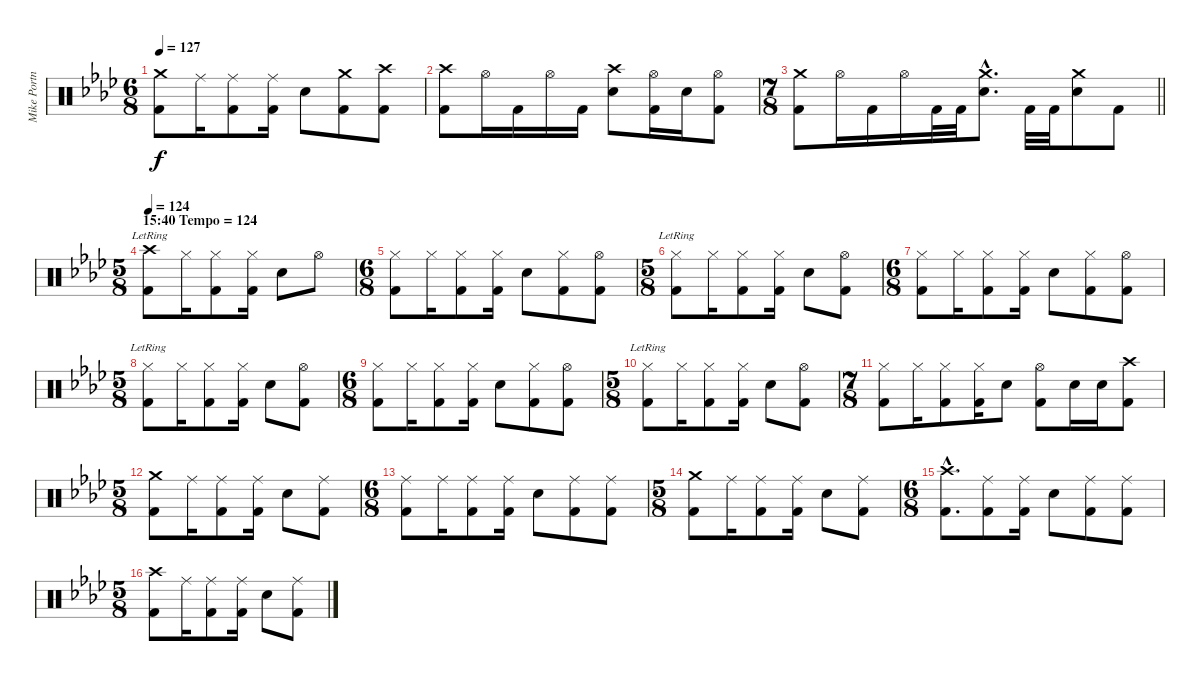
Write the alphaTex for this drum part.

\track ("Mike Portnoy - Drums" "Mike Portn") {instrument percussion}
\staff {score}
\articulation defaults
\ts (6 8)
\tempo 127
\clef neutral
\ks ab
("Crash medium (hit)" "Kick (hit) 2").8{dy f} "Ride (middle)".16 ("Ride (middle)" "Kick (hit) 2").8 ("Ride (middle)" "Kick (hit) 2").16 "Snare (hit) 2".8 ("Crash medium (hit)" "Kick (hit) 2").8 ("Crash high (hit)" "Kick (hit) 2").8 |
("Crash high (hit)" "Kick (hit) 2").8 "Hi-Hat (open)".16 "Kick (hit) 2".16 "Hi-Hat (open)".16 "Kick (hit) 2".16 ("Snare (hit) 2" "Crash high (hit)").8 ("Hi-Hat (open)" "Kick (hit) 2").16 "Snare (hit) 2".16 ("Hi-Hat (open)" "Kick (hit) 2").8 |
\ts (7 8)
\barLineRight lightlight
("Crash medium (hit)" "Kick (hit) 2").8 "Hi-Hat (open)".16 "Kick (hit) 2".16 "Hi-Hat (open)".16 "Kick (hit) 2".32 "Kick (hit) 2".32 ("Snare (hit) 2"{hac} "Crash medium (hit)"{hac}).8{d} "Kick (hit) 2".32 "Kick (hit) 2".32 ("Snare (hit) 2" "Crash medium (hit)").8 "Kick (hit) 2".8 |
\ts (5 8)
\section ("" "15:40 Tempo = 124")
\tempo 124
("Crash high (hit)" "Kick (hit) 2"{lr}).8 "Hi-Hat (closed)".16 ("Hi-Hat (closed)" "Kick (hit) 2").8 ("Hi-Hat (closed)" "Kick (hit) 2").16 "Snare (hit) 2".8 "Hi-Hat (open)".8 |
\ts (6 8)
("Hi-Hat (closed)" "Kick (hit) 2").8 "Hi-Hat (closed)".16 ("Hi-Hat (closed)" "Kick (hit) 2").8 ("Hi-Hat (closed)" "Kick (hit) 2").16 "Snare (hit) 2".8 ("Hi-Hat (closed)" "Kick (hit) 2").8 ("Hi-Hat (open)" "Kick (hit) 2").8 |
\ts (5 8)
("Hi-Hat (closed)" "Kick (hit) 2"{lr}).8 "Hi-Hat (closed)".16 ("Hi-Hat (closed)" "Kick (hit) 2").8 ("Hi-Hat (closed)" "Kick (hit) 2").16 "Snare (hit) 2".8 ("Hi-Hat (open)" "Kick (hit) 2").8 |
\ts (6 8)
("Hi-Hat (closed)" "Kick (hit) 2").8 "Hi-Hat (closed)".16 ("Hi-Hat (closed)" "Kick (hit) 2").8 ("Hi-Hat (closed)" "Kick (hit) 2").16 "Snare (hit) 2".8 ("Hi-Hat (closed)" "Kick (hit) 2").8 ("Hi-Hat (open)" "Kick (hit) 2").8 |
\ts (5 8)
("Hi-Hat (closed)" "Kick (hit) 2"{lr}).8 "Hi-Hat (closed)".16 ("Hi-Hat (closed)" "Kick (hit) 2").8 ("Hi-Hat (closed)" "Kick (hit) 2").16 "Snare (hit) 2".8 ("Hi-Hat (open)" "Kick (hit) 2").8 |
\ts (6 8)
("Hi-Hat (closed)" "Kick (hit) 2").8 "Hi-Hat (closed)".16 ("Hi-Hat (closed)" "Kick (hit) 2").8 ("Hi-Hat (closed)" "Kick (hit) 2").16 "Snare (hit) 2".8 ("Hi-Hat (closed)" "Kick (hit) 2").8 ("Hi-Hat (open)" "Kick (hit) 2").8 |
\ts (5 8)
("Hi-Hat (closed)" "Kick (hit) 2"{lr}).8 "Hi-Hat (closed)".16 ("Hi-Hat (closed)" "Kick (hit) 2").8 ("Hi-Hat (closed)" "Kick (hit) 2").16 "Snare (hit) 2".8 ("Hi-Hat (open)" "Kick (hit) 2").8 |
\ts (7 8)
("Hi-Hat (closed)" "Kick (hit) 2").8 "Hi-Hat (closed)".16 ("Hi-Hat (closed)" "Kick (hit) 2").8 ("Hi-Hat (closed)" "Kick (hit) 2").16 "Snare (hit) 2".8 ("Hi-Hat (open)" "Kick (hit) 2").8 "Snare (hit) 2".16 "Snare (hit) 2".16 ("Crash high (hit)" "Kick (hit) 2").8 |
\ts (5 8)
("Crash medium (hit)" "Kick (hit) 2").8 "Ride (middle)".16 ("Ride (middle)" "Kick (hit) 2").8 ("Ride (middle)" "Kick (hit) 2").16 "Snare (hit) 2".8 ("Ride (middle)" "Kick (hit) 2").8 |
\ts (6 8)
("Ride (middle)" "Kick (hit) 2").8 "Ride (middle)".16 ("Ride (middle)" "Kick (hit) 2").8 ("Ride (middle)" "Kick (hit) 2").16 "Snare (hit) 2".8 ("Ride (middle)" "Kick (hit) 2").8 ("Ride (middle)" "Kick (hit) 2").8 |
\ts (5 8)
("Crash medium (hit)" "Kick (hit) 2").8 "Ride (middle)".16 ("Ride (middle)" "Kick (hit) 2").8 ("Ride (middle)" "Kick (hit) 2").16 "Snare (hit) 2".8 ("Ride (middle)" "Kick (hit) 2").8 |
\ts (6 8)
("Crash high (hit)"{hac} "Kick (hit) 2"{hac}).8{d} ("Ride (middle)" "Kick (hit) 2").8 ("Ride (middle)" "Kick (hit) 2").16 "Snare (hit) 2".8 ("Ride (middle)" "Kick (hit) 2").8 ("Ride (middle)" "Kick (hit) 2").8 |
\ts (5 8)
("Crash high (hit)" "Kick (hit) 2").8 "Ride (middle)".16 ("Ride (middle)" "Kick (hit) 2").8 ("Ride (middle)" "Kick (hit) 2").16 "Snare (hit) 2".8 ("Ride (middle)" "Kick (hit) 2").8
